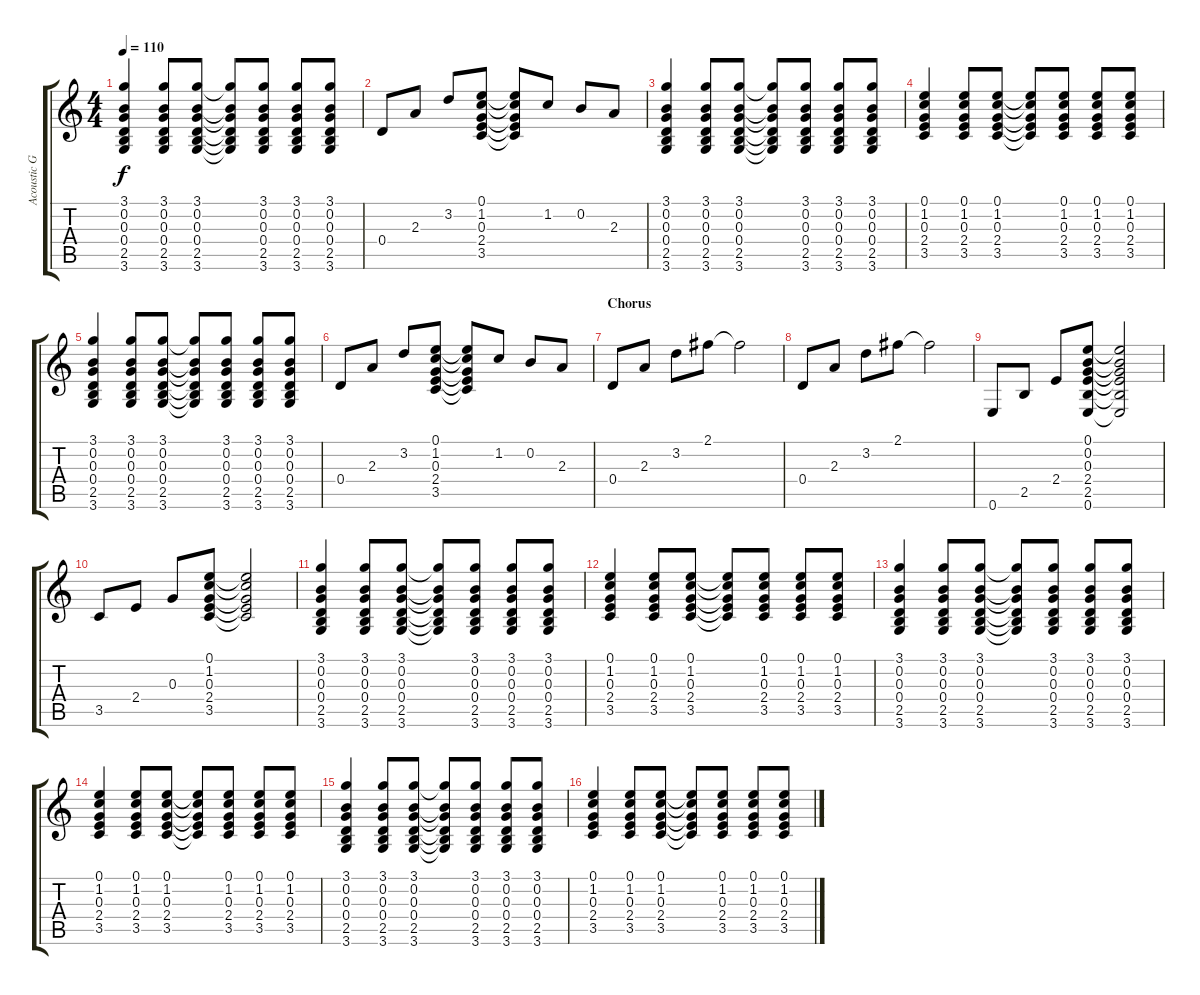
\track ("Acoustic Guitar - Mick Cripps" "Acoustic G") {instrument acousticguitarsteel}
\staff {score tabs}
\tuning (E4 B3 G3 D3 A2 E2) {hide}
\ts (4 4)
\tempo 110
\clef g2
\ks c
(3.1 0.2 0.3 0.4 2.5 3.6).4{dy f} (3.1 0.2 0.3 0.4 2.5 3.6).8 (3.1 0.2 0.3 0.4 2.5 3.6).8 (3.1{t} 0.2{t} 0.3{t} 0.4{t} 2.5{t} 3.6{t}).8 (3.1 0.2 0.3 0.4 2.5 3.6).8 (3.1 0.2 0.3 0.4 2.5 3.6).8 (3.1 0.2 0.3 0.4 2.5 3.6).8 |
0.4.8 2.3.8 3.2.8 (0.1 1.2 0.3 2.4 3.5).8 (0.1{t} 1.2{t} 0.3{t} 2.4{t} 3.5{t}).8 1.2.8 0.2.8 2.3.8 |
(3.1 0.2 0.3 0.4 2.5 3.6).4 (3.1 0.2 0.3 0.4 2.5 3.6).8 (3.1 0.2 0.3 0.4 2.5 3.6).8 (3.1{t} 0.2{t} 0.3{t} 0.4{t} 2.5{t} 3.6{t}).8 (3.1 0.2 0.3 0.4 2.5 3.6).8 (3.1 0.2 0.3 0.4 2.5 3.6).8 (3.1 0.2 0.3 0.4 2.5 3.6).8 |
(0.1 1.2 0.3 2.4 3.5).4 (0.1 1.2 0.3 2.4 3.5).8 (0.1 1.2 0.3 2.4 3.5).8 (0.1{t} 1.2{t} 0.3{t} 2.4{t} 3.5{t}).8 (0.1 1.2 0.3 2.4 3.5).8 (0.1 1.2 0.3 2.4 3.5).8 (0.1 1.2 0.3 2.4 3.5).8 |
(3.1 0.2 0.3 0.4 2.5 3.6).4 (3.1 0.2 0.3 0.4 2.5 3.6).8 (3.1 0.2 0.3 0.4 2.5 3.6).8 (3.1{t} 0.2{t} 0.3{t} 0.4{t} 2.5{t} 3.6{t}).8 (3.1 0.2 0.3 0.4 2.5 3.6).8 (3.1 0.2 0.3 0.4 2.5 3.6).8 (3.1 0.2 0.3 0.4 2.5 3.6).8 |
0.4.8 2.3.8 3.2.8 (0.1 1.2 0.3 2.4 3.5).8 (0.1{t} 1.2{t} 0.3{t} 2.4{t} 3.5{t}).8 1.2.8 0.2.8 2.3.8 |
\section ("" "Chorus")
0.4.8 2.3.8 3.2.8 2.1.8 2.1{t}.2 |
0.4.8 2.3.8 3.2.8 2.1.8 2.1{t}.2 |
0.6.8 2.5.8 2.4.8 (0.1 0.2 0.3 2.4 2.5 0.6).8 (0.1{t} 0.2{t} 0.3{t} 2.4{t} 2.5{t} 0.6{t}).2 |
3.5.8 2.4.8 0.3.8 (0.1 1.2 0.3 2.4 3.5).8 (0.1{t} 1.2{t} 0.3{t} 2.4{t} 3.5{t}).2 |
(3.1 0.2 0.3 0.4 2.5 3.6).4 (3.1 0.2 0.3 0.4 2.5 3.6).8 (3.1 0.2 0.3 0.4 2.5 3.6).8 (3.1{t} 0.2{t} 0.3{t} 0.4{t} 2.5{t} 3.6{t}).8 (3.1 0.2 0.3 0.4 2.5 3.6).8 (3.1 0.2 0.3 0.4 2.5 3.6).8 (3.1 0.2 0.3 0.4 2.5 3.6).8 |
(0.1 1.2 0.3 2.4 3.5).4 (0.1 1.2 0.3 2.4 3.5).8 (0.1 1.2 0.3 2.4 3.5).8 (0.1{t} 1.2{t} 0.3{t} 2.4{t} 3.5{t}).8 (0.1 1.2 0.3 2.4 3.5).8 (0.1 1.2 0.3 2.4 3.5).8 (0.1 1.2 0.3 2.4 3.5).8 |
(3.1 0.2 0.3 0.4 2.5 3.6).4 (3.1 0.2 0.3 0.4 2.5 3.6).8 (3.1 0.2 0.3 0.4 2.5 3.6).8 (3.1{t} 0.2{t} 0.3{t} 0.4{t} 2.5{t} 3.6{t}).8 (3.1 0.2 0.3 0.4 2.5 3.6).8 (3.1 0.2 0.3 0.4 2.5 3.6).8 (3.1 0.2 0.3 0.4 2.5 3.6).8 |
(0.1 1.2 0.3 2.4 3.5).4 (0.1 1.2 0.3 2.4 3.5).8 (0.1 1.2 0.3 2.4 3.5).8 (0.1{t} 1.2{t} 0.3{t} 2.4{t} 3.5{t}).8 (0.1 1.2 0.3 2.4 3.5).8 (0.1 1.2 0.3 2.4 3.5).8 (0.1 1.2 0.3 2.4 3.5).8 |
(3.1 0.2 0.3 0.4 2.5 3.6).4 (3.1 0.2 0.3 0.4 2.5 3.6).8 (3.1 0.2 0.3 0.4 2.5 3.6).8 (3.1{t} 0.2{t} 0.3{t} 0.4{t} 2.5{t} 3.6{t}).8 (3.1 0.2 0.3 0.4 2.5 3.6).8 (3.1 0.2 0.3 0.4 2.5 3.6).8 (3.1 0.2 0.3 0.4 2.5 3.6).8 |
(0.1 1.2 0.3 2.4 3.5).4 (0.1 1.2 0.3 2.4 3.5).8 (0.1 1.2 0.3 2.4 3.5).8 (0.1{t} 1.2{t} 0.3{t} 2.4{t} 3.5{t}).8 (0.1 1.2 0.3 2.4 3.5).8 (0.1 1.2 0.3 2.4 3.5).8 (0.1 1.2 0.3 2.4 3.5).8
